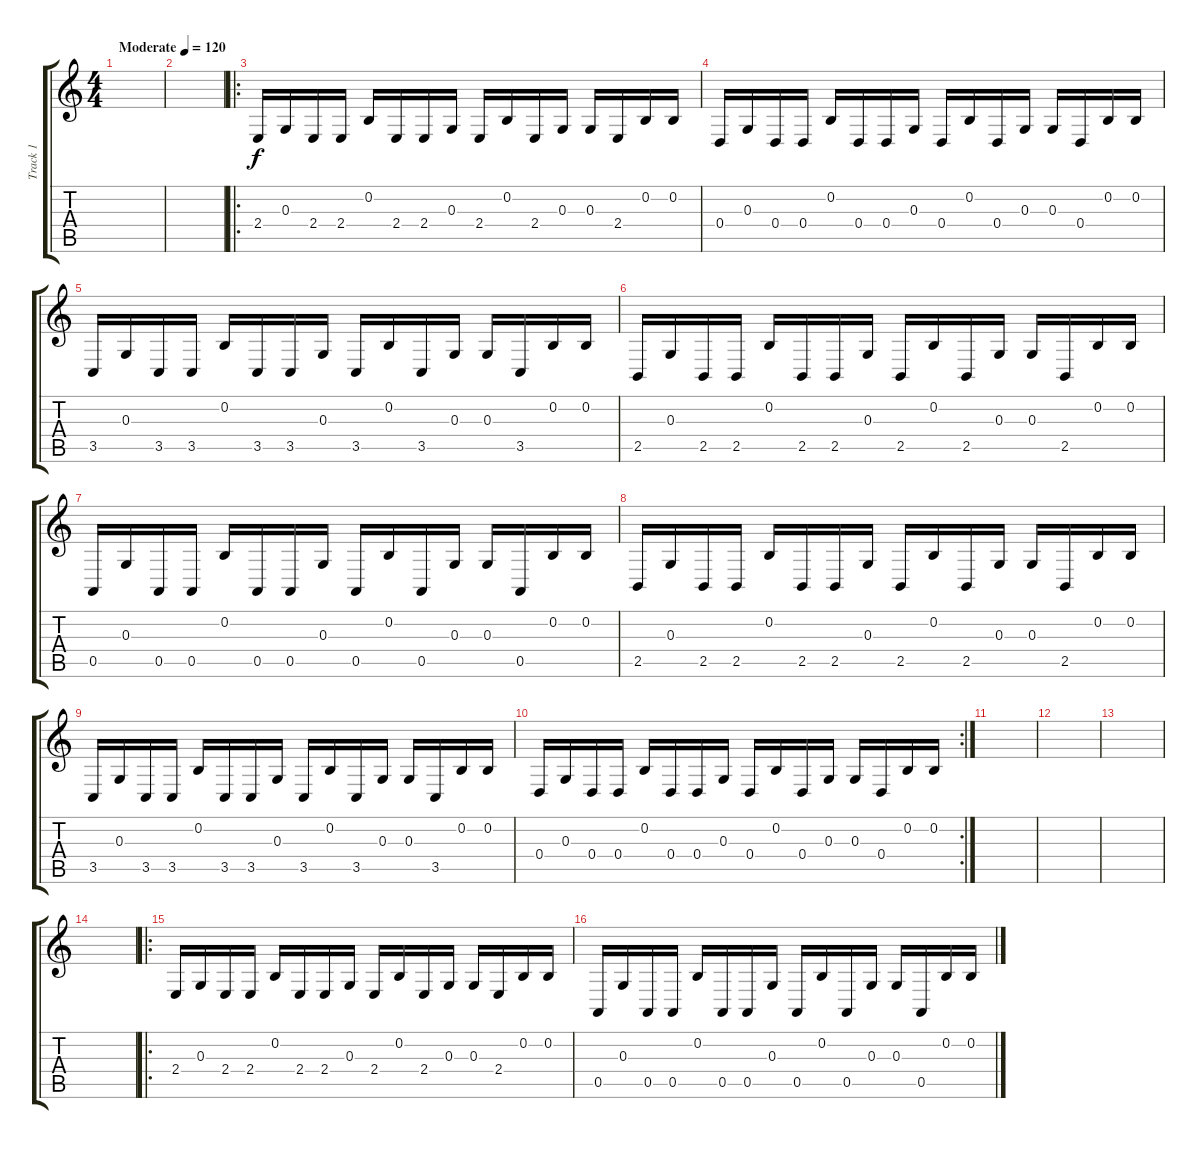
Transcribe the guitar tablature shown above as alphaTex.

\track ("Track 1" "Track 1") {instrument acousticgrandpiano}
\staff {score tabs}
\tuning (E4 B3 G3 D3 A2 E2) {hide}
\ts (4 4)
\tempo (120 "Moderate")
\clef g2
\ks c
|
|
\ro
2.4.16 0.3.16 2.4.16 2.4.16 0.2.16 2.4.16 2.4.16 0.3.16 2.4.16 0.2.16 2.4.16 0.3.16 0.3.16 2.4.16 0.2.16 0.2.16 |
0.4.16 0.3.16 0.4.16 0.4.16 0.2.16 0.4.16 0.4.16 0.3.16 0.4.16 0.2.16 0.4.16 0.3.16 0.3.16 0.4.16 0.2.16 0.2.16 |
3.5.16 0.3.16 3.5.16 3.5.16 0.2.16 3.5.16 3.5.16 0.3.16 3.5.16 0.2.16 3.5.16 0.3.16 0.3.16 3.5.16 0.2.16 0.2.16 |
2.5.16 0.3.16 2.5.16 2.5.16 0.2.16 2.5.16 2.5.16 0.3.16 2.5.16 0.2.16 2.5.16 0.3.16 0.3.16 2.5.16 0.2.16 0.2.16 |
0.5.16 0.3.16 0.5.16 0.5.16 0.2.16 0.5.16 0.5.16 0.3.16 0.5.16 0.2.16 0.5.16 0.3.16 0.3.16 0.5.16 0.2.16 0.2.16 |
2.5.16 0.3.16 2.5.16 2.5.16 0.2.16 2.5.16 2.5.16 0.3.16 2.5.16 0.2.16 2.5.16 0.3.16 0.3.16 2.5.16 0.2.16 0.2.16 |
3.5.16 0.3.16 3.5.16 3.5.16 0.2.16 3.5.16 3.5.16 0.3.16 3.5.16 0.2.16 3.5.16 0.3.16 0.3.16 3.5.16 0.2.16 0.2.16 |
\rc 2
0.4.16 0.3.16 0.4.16 0.4.16 0.2.16 0.4.16 0.4.16 0.3.16 0.4.16 0.2.16 0.4.16 0.3.16 0.3.16 0.4.16 0.2.16 0.2.16 |
|
|
|
|
\ro
2.4.16 0.3.16 2.4.16 2.4.16 0.2.16 2.4.16 2.4.16 0.3.16 2.4.16 0.2.16 2.4.16 0.3.16 0.3.16 2.4.16 0.2.16 0.2.16 |
0.5.16 0.3.16 0.5.16 0.5.16 0.2.16 0.5.16 0.5.16 0.3.16 0.5.16 0.2.16 0.5.16 0.3.16 0.3.16 0.5.16 0.2.16 0.2.16
